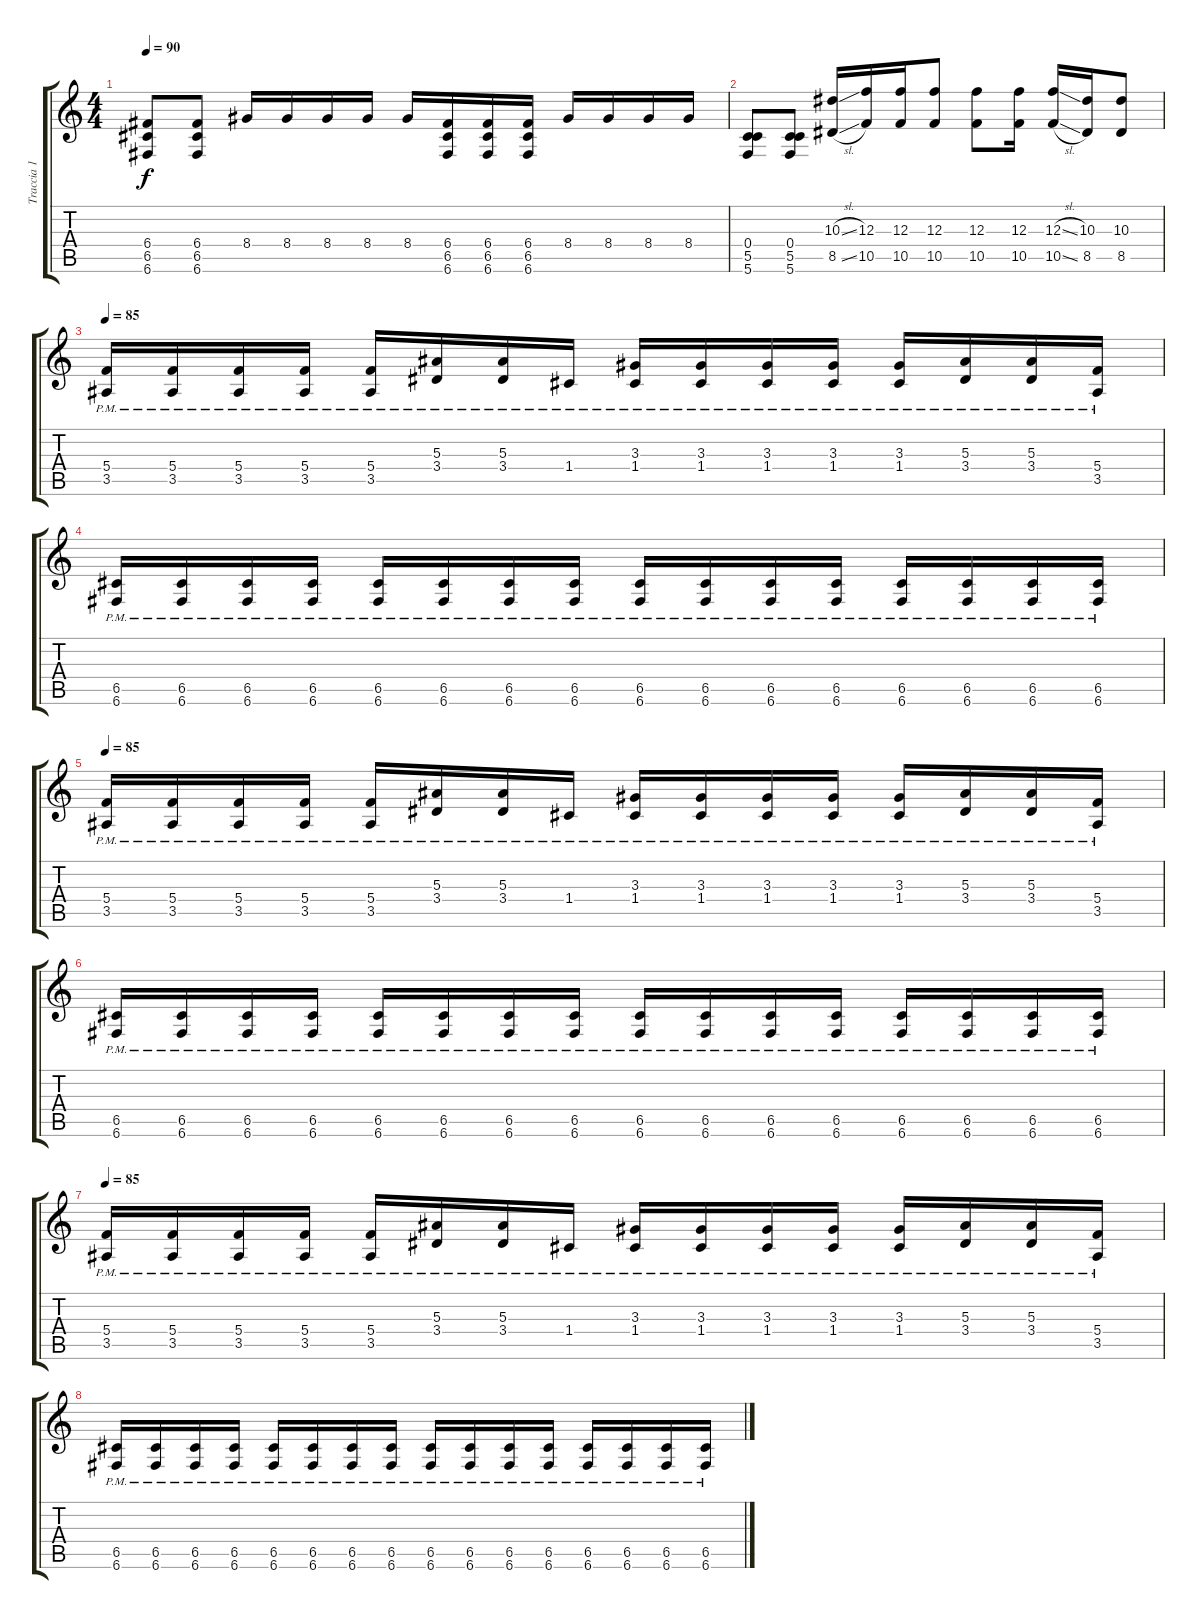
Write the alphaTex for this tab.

\track ("Traccia 1" "Traccia 1") {instrument distortionguitar}
\staff {score tabs}
\tuning (D4 A3 F3 C3 G2 C2) {hide}
\ts (4 4)
\tempo 90
\clef g2
\ks c
(6.4 6.5 6.6).8{dy f} (6.4 6.5 6.6).8 8.4.16 8.4.16 8.4.16 8.4.16 8.4.16 (6.4 6.5 6.6).16 (6.4 6.5 6.6).16 (6.4 6.5 6.6).16 8.4.16 8.4.16 8.4.16 8.4.16 |
(0.4 5.5 5.6).8 (0.4 5.5 5.6).8 (10.3{sl} 8.5{sl}).16 (12.3 10.5).16 (12.3 10.5).16 (12.3 10.5).8 (12.3 10.5).8 (12.3 10.5).16 (12.3{sl} 10.5{sl}).16 (10.3 8.5).16 (10.3 8.5).8 |
\tempo 85
(5.4{pm} 3.5{pm}).16 (5.4{pm} 3.5{pm}).16 (5.4{pm} 3.5{pm}).16 (5.4{pm} 3.5{pm}).16 (5.4{pm} 3.5{pm}).16 (5.3{pm} 3.4{pm}).16 (5.3{pm} 3.4{pm}).16 1.4{pm}.16 (3.3{pm} 1.4{pm}).16 (3.3{pm} 1.4{pm}).16 (3.3{pm} 1.4{pm}).16 (3.3{pm} 1.4{pm}).16 (3.3{pm} 1.4{pm}).16 (5.3{pm} 3.4{pm}).16 (5.3{pm} 3.4{pm}).16 (5.4{pm} 3.5{pm}).16 |
(6.5{pm} 6.6{pm}).16 (6.5{pm} 6.6{pm}).16 (6.5{pm} 6.6{pm}).16 (6.5{pm} 6.6{pm}).16 (6.5{pm} 6.6{pm}).16 (6.5{pm} 6.6{pm}).16 (6.5{pm} 6.6{pm}).16 (6.5{pm} 6.6{pm}).16 (6.5{pm} 6.6{pm}).16 (6.5{pm} 6.6{pm}).16 (6.5{pm} 6.6{pm}).16 (6.5{pm} 6.6{pm}).16 (6.5{pm} 6.6{pm}).16 (6.5{pm} 6.6{pm}).16 (6.5{pm} 6.6{pm}).16 (6.5{pm} 6.6{pm}).16 |
\tempo 85
(5.4{pm} 3.5{pm}).16 (5.4{pm} 3.5{pm}).16 (5.4{pm} 3.5{pm}).16 (5.4{pm} 3.5{pm}).16 (5.4{pm} 3.5{pm}).16 (5.3{pm} 3.4{pm}).16 (5.3{pm} 3.4{pm}).16 1.4{pm}.16 (3.3{pm} 1.4{pm}).16 (3.3{pm} 1.4{pm}).16 (3.3{pm} 1.4{pm}).16 (3.3{pm} 1.4{pm}).16 (3.3{pm} 1.4{pm}).16 (5.3{pm} 3.4{pm}).16 (5.3{pm} 3.4{pm}).16 (5.4{pm} 3.5{pm}).16 |
(6.5{pm} 6.6{pm}).16 (6.5{pm} 6.6{pm}).16 (6.5{pm} 6.6{pm}).16 (6.5{pm} 6.6{pm}).16 (6.5{pm} 6.6{pm}).16 (6.5{pm} 6.6{pm}).16 (6.5{pm} 6.6{pm}).16 (6.5{pm} 6.6{pm}).16 (6.5{pm} 6.6{pm}).16 (6.5{pm} 6.6{pm}).16 (6.5{pm} 6.6{pm}).16 (6.5{pm} 6.6{pm}).16 (6.5{pm} 6.6{pm}).16 (6.5{pm} 6.6{pm}).16 (6.5{pm} 6.6{pm}).16 (6.5{pm} 6.6{pm}).16 |
\tempo 85
(5.4{pm} 3.5{pm}).16 (5.4{pm} 3.5{pm}).16 (5.4{pm} 3.5{pm}).16 (5.4{pm} 3.5{pm}).16 (5.4{pm} 3.5{pm}).16 (5.3{pm} 3.4{pm}).16 (5.3{pm} 3.4{pm}).16 1.4{pm}.16 (3.3{pm} 1.4{pm}).16 (3.3{pm} 1.4{pm}).16 (3.3{pm} 1.4{pm}).16 (3.3{pm} 1.4{pm}).16 (3.3{pm} 1.4{pm}).16 (5.3{pm} 3.4{pm}).16 (5.3{pm} 3.4{pm}).16 (5.4{pm} 3.5{pm}).16 |
(6.5{pm} 6.6{pm}).16 (6.5{pm} 6.6{pm}).16 (6.5{pm} 6.6{pm}).16 (6.5{pm} 6.6{pm}).16 (6.5{pm} 6.6{pm}).16 (6.5{pm} 6.6{pm}).16 (6.5{pm} 6.6{pm}).16 (6.5{pm} 6.6{pm}).16 (6.5{pm} 6.6{pm}).16 (6.5{pm} 6.6{pm}).16 (6.5{pm} 6.6{pm}).16 (6.5{pm} 6.6{pm}).16 (6.5{pm} 6.6{pm}).16 (6.5{pm} 6.6{pm}).16 (6.5{pm} 6.6{pm}).16 (6.5{pm} 6.6{pm}).16
